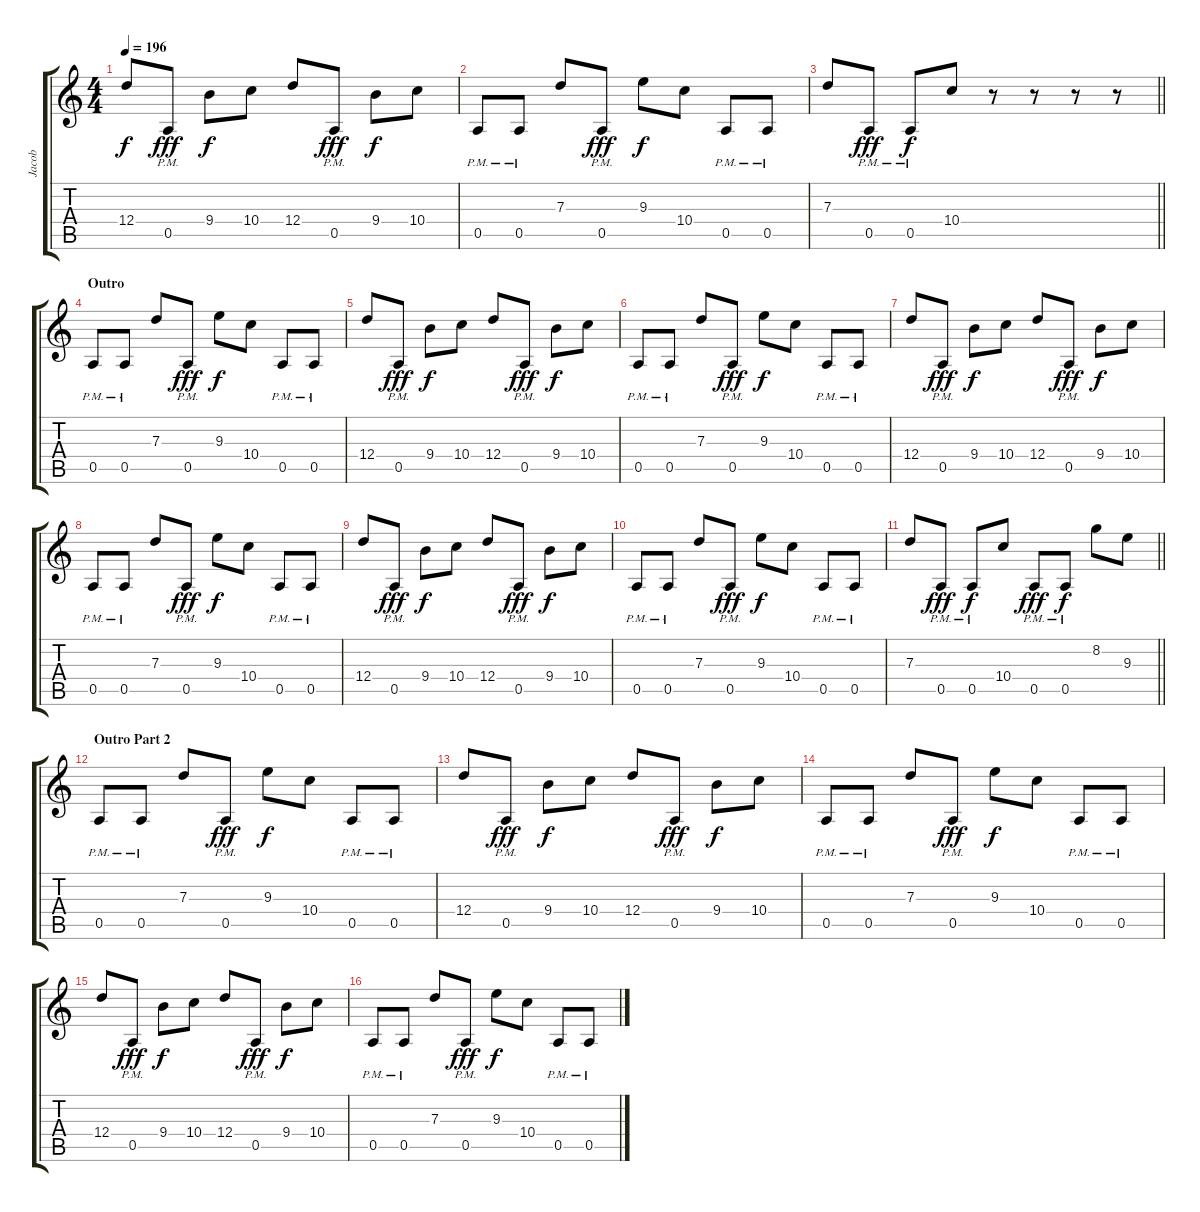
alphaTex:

\track ("Jacob" "Jacob") {instrument distortionguitar}
\staff {score tabs}
\tuning (E4 B3 G3 D3 A2 D2) {hide}
\ts (4 4)
\tempo 196
\clef g2
\ks aminor
12.4.8{dy f} 0.5{pm}.8{dy fff} 9.4.8{dy f} 10.4.8 12.4.8 0.5{pm}.8{dy fff} 9.4.8{dy f} 10.4.8 |
0.5{pm}.8 0.5{pm}.8 7.3.8 0.5{pm}.8{dy fff} 9.3.8{dy f} 10.4.8 0.5{pm}.8 0.5{pm}.8 |
\barLineRight lightlight
7.3.8 0.5{pm}.8{dy fff} 0.5{pm}.8{dy f} 10.4.8 r.8 r.8 r.8 r.8 |
\section ("" "Outro")
0.5{pm}.8 0.5{pm}.8 7.3.8 0.5{pm}.8{dy fff} 9.3.8{dy f} 10.4.8 0.5{pm}.8 0.5{pm}.8 |
12.4.8 0.5{pm}.8{dy fff} 9.4.8{dy f} 10.4.8 12.4.8 0.5{pm}.8{dy fff} 9.4.8{dy f} 10.4.8 |
0.5{pm}.8 0.5{pm}.8 7.3.8 0.5{pm}.8{dy fff} 9.3.8{dy f} 10.4.8 0.5{pm}.8 0.5{pm}.8 |
12.4.8 0.5{pm}.8{dy fff} 9.4.8{dy f} 10.4.8 12.4.8 0.5{pm}.8{dy fff} 9.4.8{dy f} 10.4.8 |
0.5{pm}.8 0.5{pm}.8 7.3.8 0.5{pm}.8{dy fff} 9.3.8{dy f} 10.4.8 0.5{pm}.8 0.5{pm}.8 |
12.4.8 0.5{pm}.8{dy fff} 9.4.8{dy f} 10.4.8 12.4.8 0.5{pm}.8{dy fff} 9.4.8{dy f} 10.4.8 |
0.5{pm}.8 0.5{pm}.8 7.3.8 0.5{pm}.8{dy fff} 9.3.8{dy f} 10.4.8 0.5{pm}.8 0.5{pm}.8 |
\barLineRight lightlight
7.3.8 0.5{pm}.8{dy fff} 0.5{pm}.8{dy f} 10.4.8 0.5{pm}.8{dy fff} 0.5{pm}.8{dy f} 8.2.8 9.3.8 |
\section ("" "Outro Part 2")
0.5{pm}.8 0.5{pm}.8 7.3.8 0.5{pm}.8{dy fff} 9.3.8{dy f} 10.4.8 0.5{pm}.8 0.5{pm}.8 |
12.4.8 0.5{pm}.8{dy fff} 9.4.8{dy f} 10.4.8 12.4.8 0.5{pm}.8{dy fff} 9.4.8{dy f} 10.4.8 |
0.5{pm}.8 0.5{pm}.8 7.3.8 0.5{pm}.8{dy fff} 9.3.8{dy f} 10.4.8 0.5{pm}.8 0.5{pm}.8 |
12.4.8 0.5{pm}.8{dy fff} 9.4.8{dy f} 10.4.8 12.4.8 0.5{pm}.8{dy fff} 9.4.8{dy f} 10.4.8 |
0.5{pm}.8 0.5{pm}.8 7.3.8 0.5{pm}.8{dy fff} 9.3.8{dy f} 10.4.8 0.5{pm}.8 0.5{pm}.8
